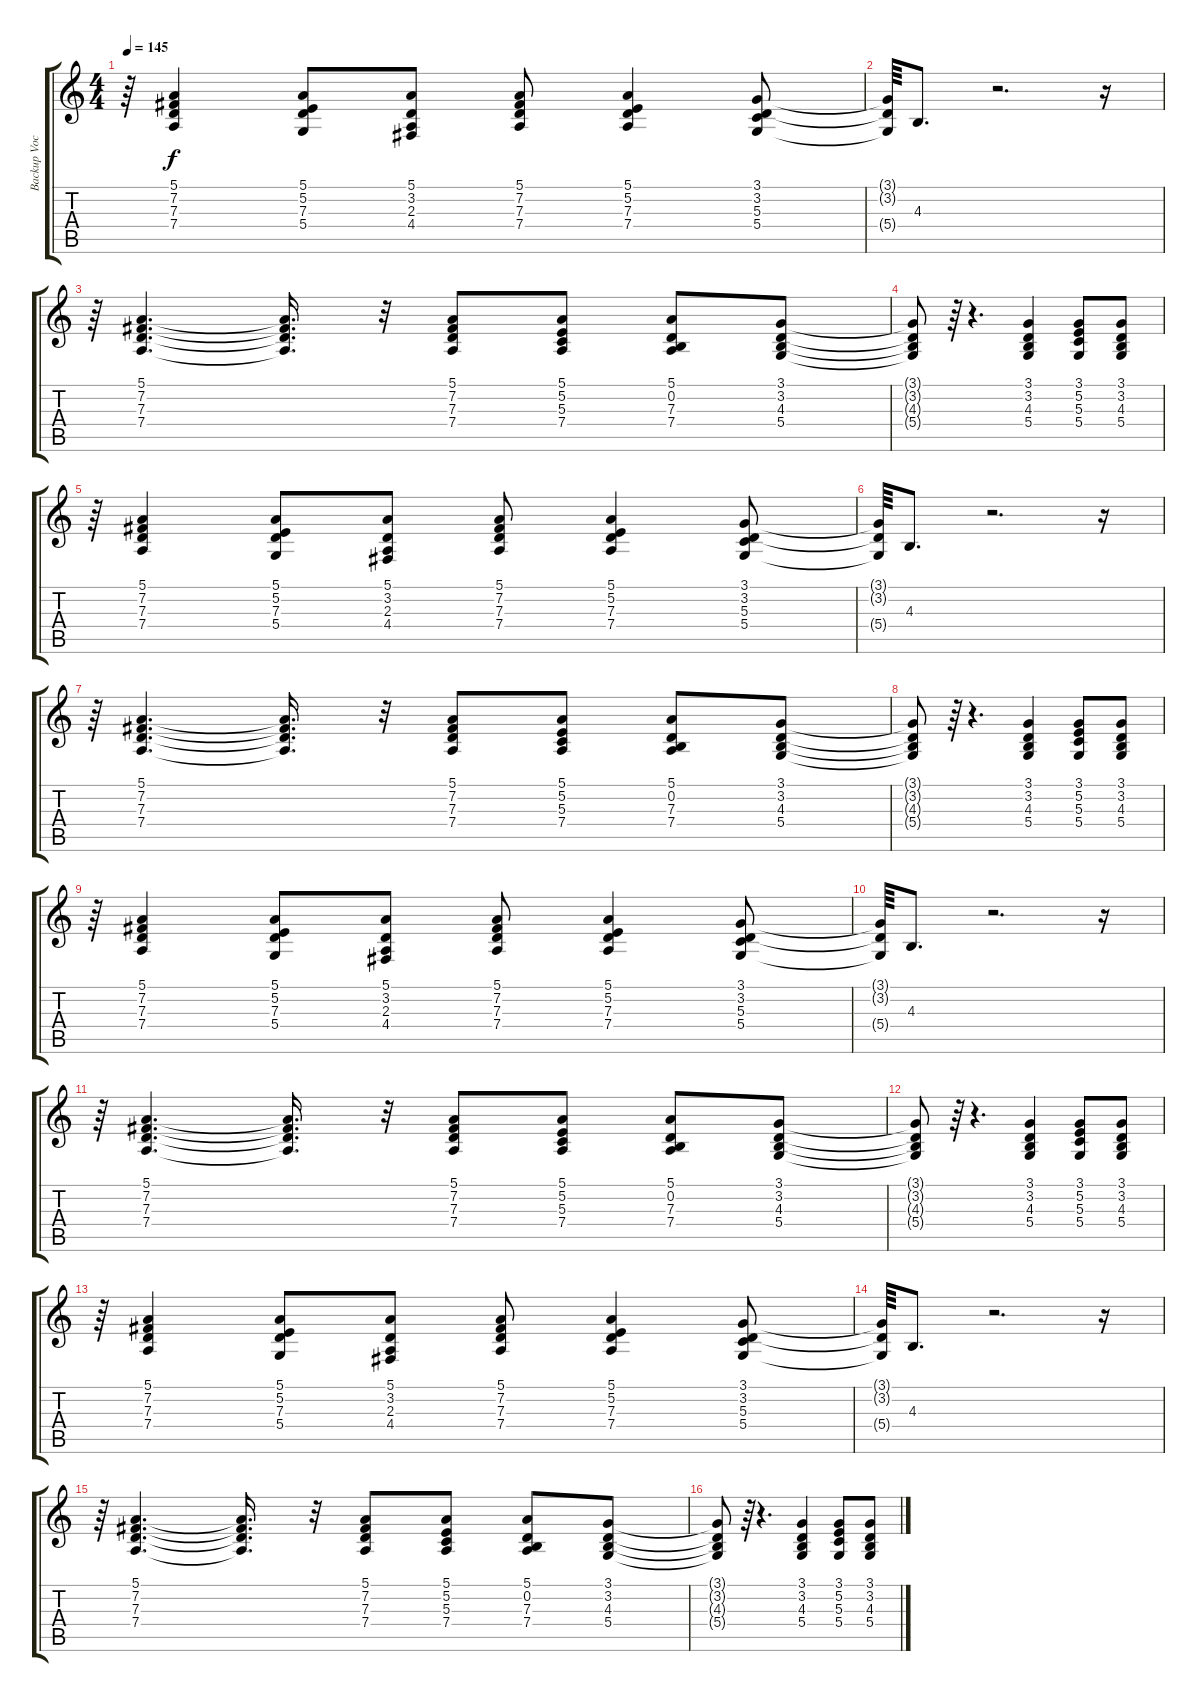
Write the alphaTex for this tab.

\track ("Backup Vocals" "Backup Voc") {instrument choiraahs}
\staff {score tabs}
\tuning (E4 B3 G3 D3 A2 E2) {hide}
\ts (4 4)
\tempo 145
\clef g2
\ks c
r.64{dy f} (5.1 7.2 7.3 7.4).4 (5.1 5.2 7.3 5.4).8 (5.1 3.2 2.3 4.4).8 (5.1 7.2 7.3 7.4).8 (5.1 5.2 7.3 7.4).4 (3.1 3.2 5.3 5.4).8 |
(3.1{t} 3.2{t} 5.4{t}).64 4.3.8{d} r.2{d} r.16 |
r.64 (5.1 7.2 7.3 7.4).4{d} (5.1{t} 7.2{t} 7.3{t} 7.4{t}).16{d} r.32 (5.1 7.2 7.3 7.4).8 (5.1 5.2 5.3 7.4).8 (5.1 0.2 7.3 7.4).8 (3.1 3.2 4.3 5.4).8 |
(3.1{t} 3.2{t} 4.3{t} 5.4{t}).8 r.64 r.4{d} (3.1 3.2 4.3 5.4).4 (3.1 5.2 5.3 5.4).8 (3.1 3.2 4.3 5.4).8 |
r.64 (5.1 7.2 7.3 7.4).4 (5.1 5.2 7.3 5.4).8 (5.1 3.2 2.3 4.4).8 (5.1 7.2 7.3 7.4).8 (5.1 5.2 7.3 7.4).4 (3.1 3.2 5.3 5.4).8 |
(3.1{t} 3.2{t} 5.4{t}).64 4.3.8{d} r.2{d} r.16 |
r.64 (5.1 7.2 7.3 7.4).4{d} (5.1{t} 7.2{t} 7.3{t} 7.4{t}).16{d} r.32 (5.1 7.2 7.3 7.4).8 (5.1 5.2 5.3 7.4).8 (5.1 0.2 7.3 7.4).8 (3.1 3.2 4.3 5.4).8 |
(3.1{t} 3.2{t} 4.3{t} 5.4{t}).8 r.64 r.4{d} (3.1 3.2 4.3 5.4).4 (3.1 5.2 5.3 5.4).8 (3.1 3.2 4.3 5.4).8 |
r.64 (5.1 7.2 7.3 7.4).4 (5.1 5.2 7.3 5.4).8 (5.1 3.2 2.3 4.4).8 (5.1 7.2 7.3 7.4).8 (5.1 5.2 7.3 7.4).4 (3.1 3.2 5.3 5.4).8 |
(3.1{t} 3.2{t} 5.4{t}).64 4.3.8{d} r.2{d} r.16 |
r.64 (5.1 7.2 7.3 7.4).4{d} (5.1{t} 7.2{t} 7.3{t} 7.4{t}).16{d} r.32 (5.1 7.2 7.3 7.4).8 (5.1 5.2 5.3 7.4).8 (5.1 0.2 7.3 7.4).8 (3.1 3.2 4.3 5.4).8 |
(3.1{t} 3.2{t} 4.3{t} 5.4{t}).8 r.64 r.4{d} (3.1 3.2 4.3 5.4).4 (3.1 5.2 5.3 5.4).8 (3.1 3.2 4.3 5.4).8 |
r.64 (5.1 7.2 7.3 7.4).4 (5.1 5.2 7.3 5.4).8 (5.1 3.2 2.3 4.4).8 (5.1 7.2 7.3 7.4).8 (5.1 5.2 7.3 7.4).4 (3.1 3.2 5.3 5.4).8 |
(3.1{t} 3.2{t} 5.4{t}).64 4.3.8{d} r.2{d} r.16 |
r.64 (5.1 7.2 7.3 7.4).4{d} (5.1{t} 7.2{t} 7.3{t} 7.4{t}).16{d} r.32 (5.1 7.2 7.3 7.4).8 (5.1 5.2 5.3 7.4).8 (5.1 0.2 7.3 7.4).8 (3.1 3.2 4.3 5.4).8 |
(3.1{t} 3.2{t} 4.3{t} 5.4{t}).8 r.64 r.4{d} (3.1 3.2 4.3 5.4).4 (3.1 5.2 5.3 5.4).8 (3.1 3.2 4.3 5.4).8
